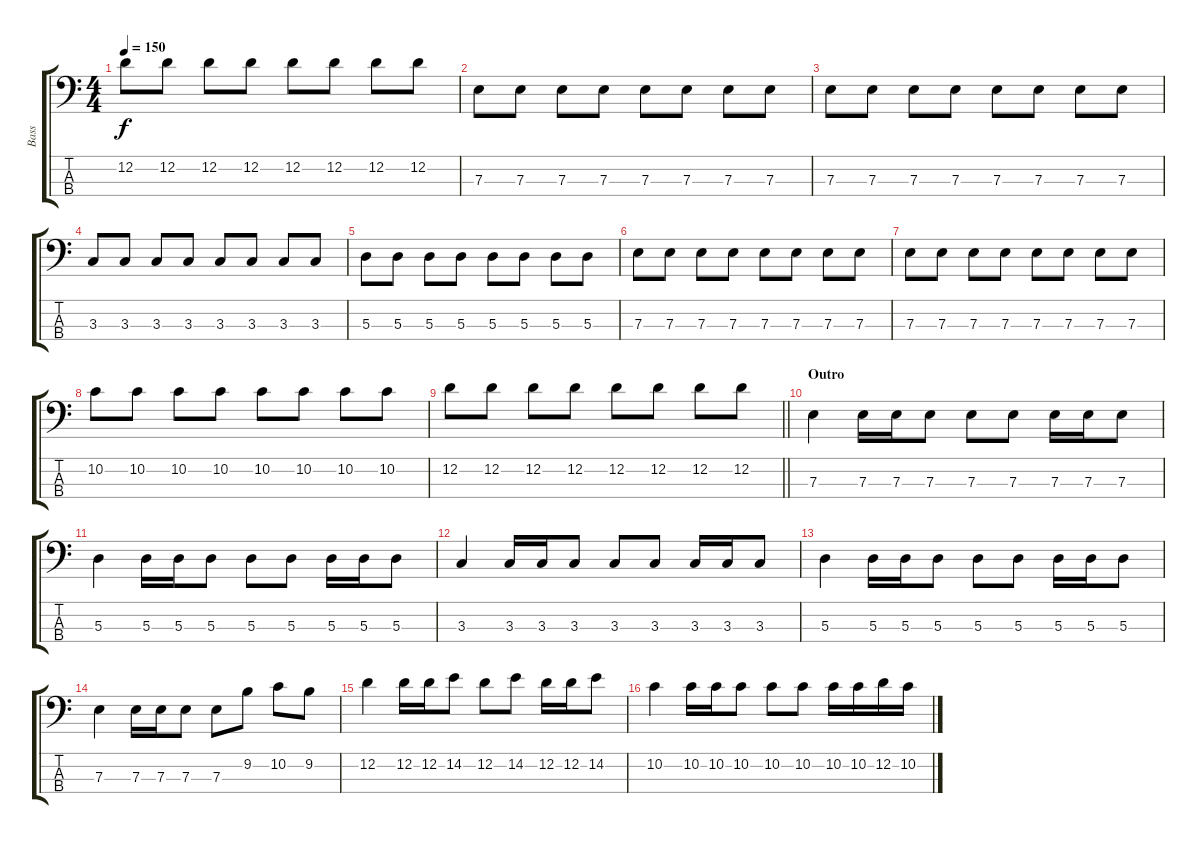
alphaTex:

\track ("Bass" "Bass") {instrument slapbass2}
\staff {score tabs}
\tuning (G2 D2 A1 E1) {hide}
\ts (4 4)
\tempo 150
\clef f4
\ks c
12.2.8{dy f} 12.2.8 12.2.8 12.2.8 12.2.8 12.2.8 12.2.8 12.2.8 |
7.3.8 7.3.8 7.3.8 7.3.8 7.3.8 7.3.8 7.3.8 7.3.8 |
7.3.8 7.3.8 7.3.8 7.3.8 7.3.8 7.3.8 7.3.8 7.3.8 |
3.3.8 3.3.8 3.3.8 3.3.8 3.3.8 3.3.8 3.3.8 3.3.8 |
5.3.8 5.3.8 5.3.8 5.3.8 5.3.8 5.3.8 5.3.8 5.3.8 |
7.3.8 7.3.8 7.3.8 7.3.8 7.3.8 7.3.8 7.3.8 7.3.8 |
7.3.8 7.3.8 7.3.8 7.3.8 7.3.8 7.3.8 7.3.8 7.3.8 |
10.2.8 10.2.8 10.2.8 10.2.8 10.2.8 10.2.8 10.2.8 10.2.8 |
\barLineRight lightlight
12.2.8 12.2.8 12.2.8 12.2.8 12.2.8 12.2.8 12.2.8 12.2.8 |
\section ("" "Outro")
7.3.4 7.3.16 7.3.16 7.3.8 7.3.8 7.3.8 7.3.16 7.3.16 7.3.8 |
5.3.4 5.3.16 5.3.16 5.3.8 5.3.8 5.3.8 5.3.16 5.3.16 5.3.8 |
3.3.4 3.3.16 3.3.16 3.3.8 3.3.8 3.3.8 3.3.16 3.3.16 3.3.8 |
5.3.4 5.3.16 5.3.16 5.3.8 5.3.8 5.3.8 5.3.16 5.3.16 5.3.8 |
7.3.4 7.3.16 7.3.16 7.3.8 7.3.8 9.2.8 10.2.8 9.2.8 |
12.2.4 12.2.16 12.2.16 14.2.8 12.2.8 14.2.8 12.2.16 12.2.16 14.2.8 |
10.2.4 10.2.16 10.2.16 10.2.8 10.2.8 10.2.8 10.2.16 10.2.16 12.2.16 10.2.16
